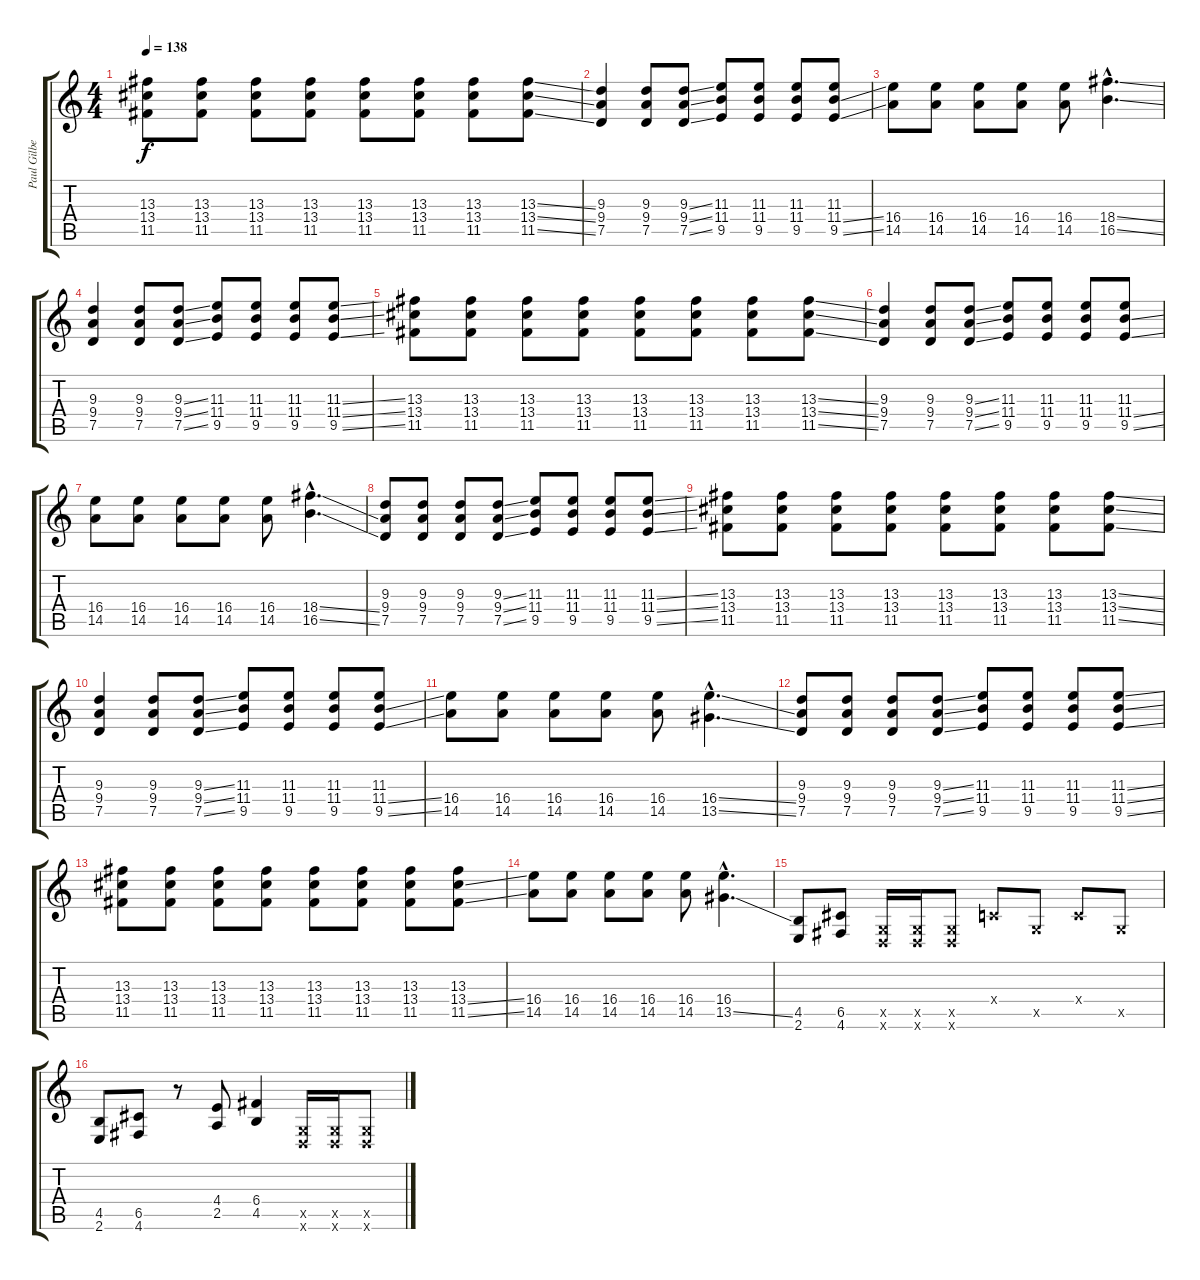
\track ("Paul Gilbert 1" "Paul Gilbe") {instrument distortionguitar}
\staff {score tabs}
\tuning (D4 A3 F3 C3 G2 D2) {hide}
\ts (4 4)
\tempo 138
\clef g2
\ks c
(13.3 13.4 11.5).8{dy f} (13.3 13.4 11.5).8 (13.3 13.4 11.5).8 (13.3 13.4 11.5).8 (13.3 13.4 11.5).8 (13.3 13.4 11.5).8 (13.3 13.4 11.5).8 (13.3{ss} 13.4{ss} 11.5{ss}).8 |
(9.3 9.4 7.5).4 (9.3 9.4 7.5).8 (9.3{ss} 9.4{ss} 7.5{ss}).8 (11.3 11.4 9.5).8 (11.3 11.4 9.5).8 (11.3 11.4 9.5).8 (11.3 11.4{ss} 9.5{ss}).8 |
(16.4 14.5).8 (16.4 14.5).8 (16.4 14.5).8 (16.4 14.5).8 (16.4 14.5).8 (18.4{ss hac} 16.5{ss hac}).4{d} |
(9.3 9.4 7.5).4 (9.3 9.4 7.5).8 (9.3{ss} 9.4{ss} 7.5{ss}).8 (11.3 11.4 9.5).8 (11.3 11.4 9.5).8 (11.3 11.4 9.5).8 (11.3{ss} 11.4{ss} 9.5{ss}).8 |
(13.3 13.4 11.5).8 (13.3 13.4 11.5).8 (13.3 13.4 11.5).8 (13.3 13.4 11.5).8 (13.3 13.4 11.5).8 (13.3 13.4 11.5).8 (13.3 13.4 11.5).8 (13.3{ss} 13.4{ss} 11.5{ss}).8 |
(9.3 9.4 7.5).4 (9.3 9.4 7.5).8 (9.3{ss} 9.4{ss} 7.5{ss}).8 (11.3 11.4 9.5).8 (11.3 11.4 9.5).8 (11.3 11.4 9.5).8 (11.3 11.4{ss} 9.5{ss}).8 |
(16.4 14.5).8 (16.4 14.5).8 (16.4 14.5).8 (16.4 14.5).8 (16.4 14.5).8 (18.4{ss hac} 16.5{ss hac}).4{d} |
(9.3 9.4 7.5).8 (9.3 9.4 7.5).8 (9.3 9.4 7.5).8 (9.3{ss} 9.4{ss} 7.5{ss}).8 (11.3 11.4 9.5).8 (11.3 11.4 9.5).8 (11.3 11.4 9.5).8 (11.3{ss} 11.4{ss} 9.5{ss}).8 |
(13.3 13.4 11.5).8 (13.3 13.4 11.5).8 (13.3 13.4 11.5).8 (13.3 13.4 11.5).8 (13.3 13.4 11.5).8 (13.3 13.4 11.5).8 (13.3 13.4 11.5).8 (13.3{ss} 13.4{ss} 11.5{ss}).8 |
(9.3 9.4 7.5).4 (9.3 9.4 7.5).8 (9.3{ss} 9.4{ss} 7.5{ss}).8 (11.3 11.4 9.5).8 (11.3 11.4 9.5).8 (11.3 11.4 9.5).8 (11.3 11.4{ss} 9.5{ss}).8 |
(16.4 14.5).8 (16.4 14.5).8 (16.4 14.5).8 (16.4 14.5).8 (16.4 14.5).8 (16.4{ss hac} 13.5{ss hac}).4{d} |
(9.3 9.4 7.5).8 (9.3 9.4 7.5).8 (9.3 9.4 7.5).8 (9.3{ss} 9.4{ss} 7.5{ss}).8 (11.3 11.4 9.5).8 (11.3 11.4 9.5).8 (11.3 11.4 9.5).8 (11.3{ss} 11.4{ss} 9.5{ss}).8 |
(13.3 13.4 11.5).8 (13.3 13.4 11.5).8 (13.3 13.4 11.5).8 (13.3 13.4 11.5).8 (13.3 13.4 11.5).8 (13.3 13.4 11.5).8 (13.3 13.4 11.5).8 (13.3 13.4{ss} 11.5{ss}).8 |
(16.4 14.5).8 (16.4 14.5).8 (16.4 14.5).8 (16.4 14.5).8 (16.4 14.5).8 (16.4{hac} 13.5{ss hac}).4{d} |
(4.5 2.6).8 (6.5 4.6).8 (0.5{x} 0.6{x}).16 (0.5{x} 0.6{x}).16 (0.5{x} 0.6{x}).8 0.4{x}.8 0.5{x}.8 0.4{x}.8 0.5{x}.8 |
(4.5 2.6).8 (6.5 4.6).8 r.8 (4.4 2.5).8 (6.4 4.5).4 (0.5{x} 0.6{x}).16 (0.5{x} 0.6{x}).16 (0.5{x} 0.6{x}).8
